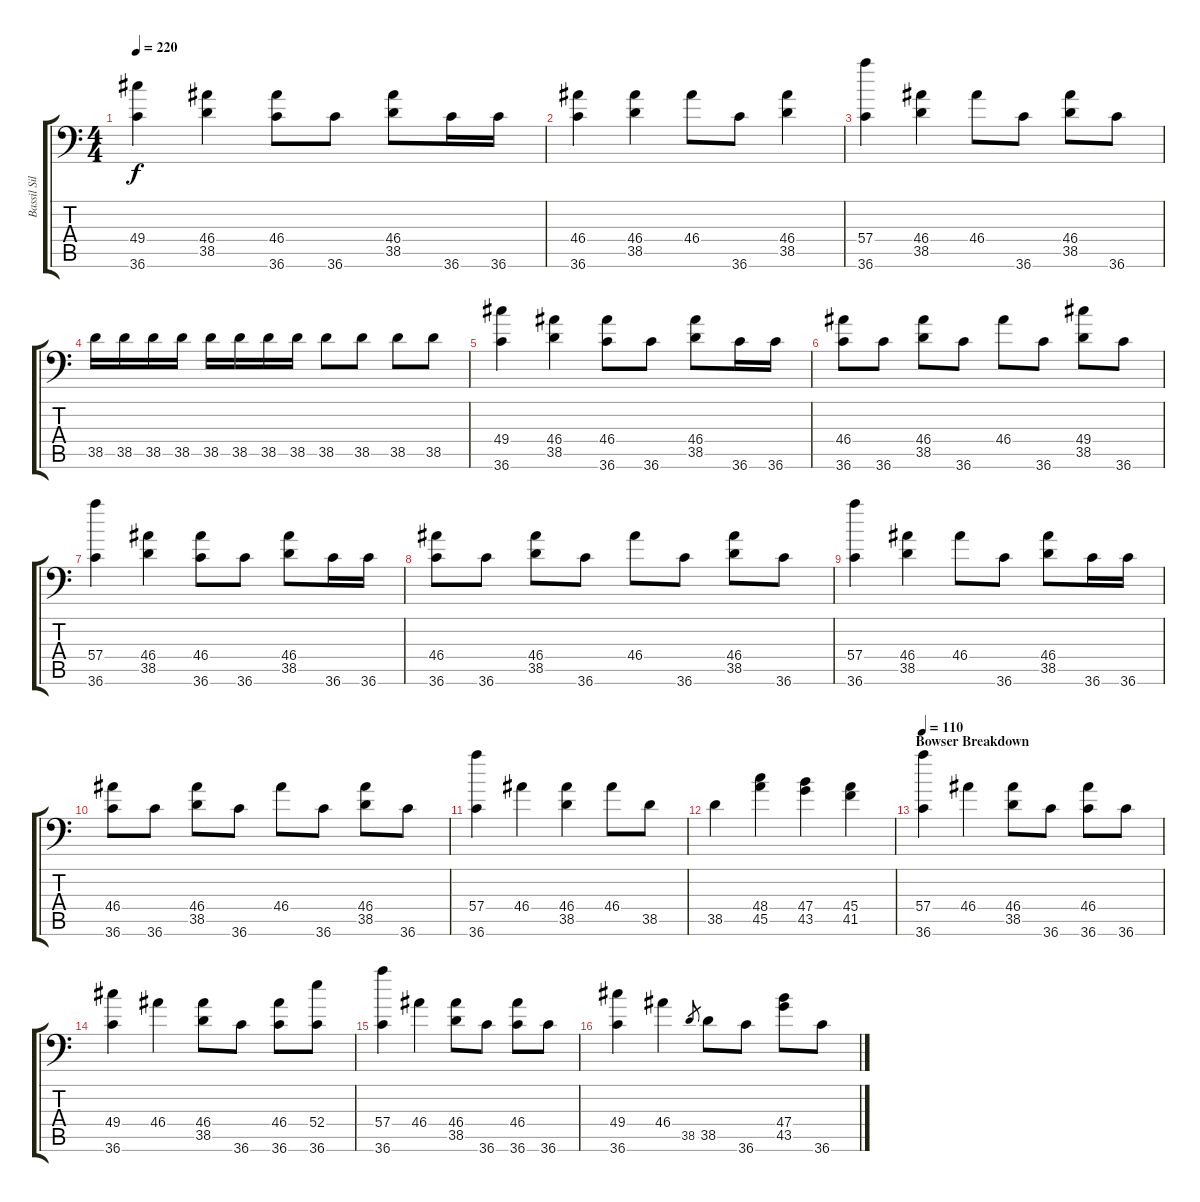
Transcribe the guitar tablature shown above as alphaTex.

\track ("Bassil Silver-Hajo" "Bassil Sil") {instrument acousticgrandpiano}
\staff {score tabs}
\tuning (C-1 C-1 C-1 C-1 C-1 C-1) {hide}
\ts (4 4)
\tempo 220
\clef f4
\ks c
(49.4 36.6).4{dy f} (46.4 38.5).4 (46.4 36.6).8 36.6.8 (46.4 38.5).8 36.6.16 36.6.16 |
(46.4 36.6).4 (46.4 38.5).4 46.4.8 36.6.8 (46.4 38.5).4 |
(57.4 36.6).4 (46.4 38.5).4 46.4.8 36.6.8 (46.4 38.5).8 36.6.8 |
38.5.16 38.5.16 38.5.16 38.5.16 38.5.16 38.5.16 38.5.16 38.5.16 38.5.8 38.5.8 38.5.8 38.5.8 |
(49.4 36.6).4 (46.4 38.5).4 (46.4 36.6).8 36.6.8 (46.4 38.5).8 36.6.16 36.6.16 |
(46.4 36.6).8 36.6.8 (46.4 38.5).8 36.6.8 46.4.8 36.6.8 (49.4 38.5).8 36.6.8 |
(57.4 36.6).4 (46.4 38.5).4 (46.4 36.6).8 36.6.8 (46.4 38.5).8 36.6.16 36.6.16 |
(46.4 36.6).8 36.6.8 (46.4 38.5).8 36.6.8 46.4.8 36.6.8 (46.4 38.5).8 36.6.8 |
(57.4 36.6).4 (46.4 38.5).4 46.4.8 36.6.8 (46.4 38.5).8 36.6.16 36.6.16 |
(46.4 36.6).8 36.6.8 (46.4 38.5).8 36.6.8 46.4.8 36.6.8 (46.4 38.5).8 36.6.8 |
(57.4 36.6).4 46.4.4 (46.4 38.5).4 46.4.8 38.5.8 |
38.5.4 (48.4 45.5).4 (47.4 43.5).4 (45.4 41.5).4 |
\section ("" "Bowser Breakdown")
\tempo 110
(57.4 36.6).4 46.4.4 (46.4 38.5).8 36.6.8 (46.4 36.6).8 36.6.8 |
(49.4 36.6).4 46.4.4 (46.4 38.5).8 36.6.8 (46.4 36.6).8 (52.4 36.6).8 |
(57.4 36.6).4 46.4.4 (46.4 38.5).8 36.6.8 (46.4 36.6).8 36.6.8 |
(49.4 36.6).4 46.4.4 38.5.8{gr} 38.5.8 36.6.8 (47.4 43.5).8 36.6.8
